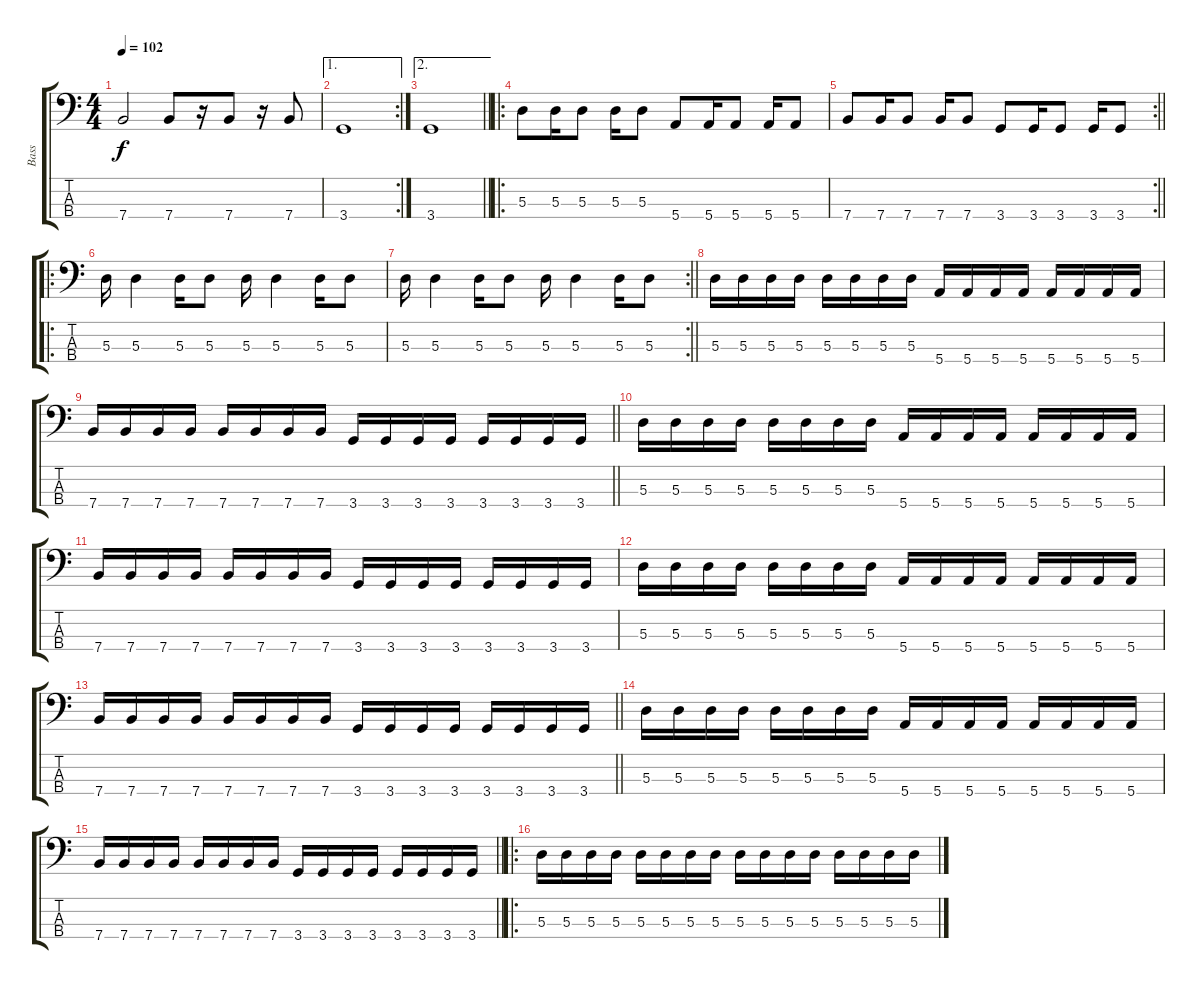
\track ("Bass" "Bass") {instrument electricbassfinger}
\staff {score tabs}
\tuning (G2 D2 A1 E1) {hide}
\ts (4 4)
\tempo 102
\clef f4
\ks c
7.4.2{dy f} 7.4.8 r.16 7.4.8 r.16 7.4.8 |
\ae 1
\rc 2
3.4.1 |
\ae 2
\barLineRight lightlight
3.4.1 |
\ro
5.3.8 5.3.16 5.3.8 5.3.16 5.3.8 5.4.8 5.4.16 5.4.8 5.4.16 5.4.8 |
\rc 2
\barLineRight lightlight
7.4.8 7.4.16 7.4.8 7.4.16 7.4.8 3.4.8 3.4.16 3.4.8 3.4.16 3.4.8 |
\ro
5.3.16 5.3.4 5.3.16 5.3.8 5.3.16 5.3.4 5.3.16 5.3.8 |
\rc 2
\barLineRight lightlight
5.3.16 5.3.4 5.3.16 5.3.8 5.3.16 5.3.4 5.3.16 5.3.8 |
5.3.16 5.3.16 5.3.16 5.3.16 5.3.16 5.3.16 5.3.16 5.3.16 5.4.16 5.4.16 5.4.16 5.4.16 5.4.16 5.4.16 5.4.16 5.4.16 |
\barLineRight lightlight
7.4.16 7.4.16 7.4.16 7.4.16 7.4.16 7.4.16 7.4.16 7.4.16 3.4.16 3.4.16 3.4.16 3.4.16 3.4.16 3.4.16 3.4.16 3.4.16 |
5.3.16 5.3.16 5.3.16 5.3.16 5.3.16 5.3.16 5.3.16 5.3.16 5.4.16 5.4.16 5.4.16 5.4.16 5.4.16 5.4.16 5.4.16 5.4.16 |
7.4.16 7.4.16 7.4.16 7.4.16 7.4.16 7.4.16 7.4.16 7.4.16 3.4.16 3.4.16 3.4.16 3.4.16 3.4.16 3.4.16 3.4.16 3.4.16 |
5.3.16 5.3.16 5.3.16 5.3.16 5.3.16 5.3.16 5.3.16 5.3.16 5.4.16 5.4.16 5.4.16 5.4.16 5.4.16 5.4.16 5.4.16 5.4.16 |
\barLineRight lightlight
7.4.16 7.4.16 7.4.16 7.4.16 7.4.16 7.4.16 7.4.16 7.4.16 3.4.16 3.4.16 3.4.16 3.4.16 3.4.16 3.4.16 3.4.16 3.4.16 |
5.3.16 5.3.16 5.3.16 5.3.16 5.3.16 5.3.16 5.3.16 5.3.16 5.4.16 5.4.16 5.4.16 5.4.16 5.4.16 5.4.16 5.4.16 5.4.16 |
\barLineRight lightlight
7.4.16 7.4.16 7.4.16 7.4.16 7.4.16 7.4.16 7.4.16 7.4.16 3.4.16 3.4.16 3.4.16 3.4.16 3.4.16 3.4.16 3.4.16 3.4.16 |
\ro
5.3.16 5.3.16 5.3.16 5.3.16 5.3.16 5.3.16 5.3.16 5.3.16 5.3.16 5.3.16 5.3.16 5.3.16 5.3.16 5.3.16 5.3.16 5.3.16
